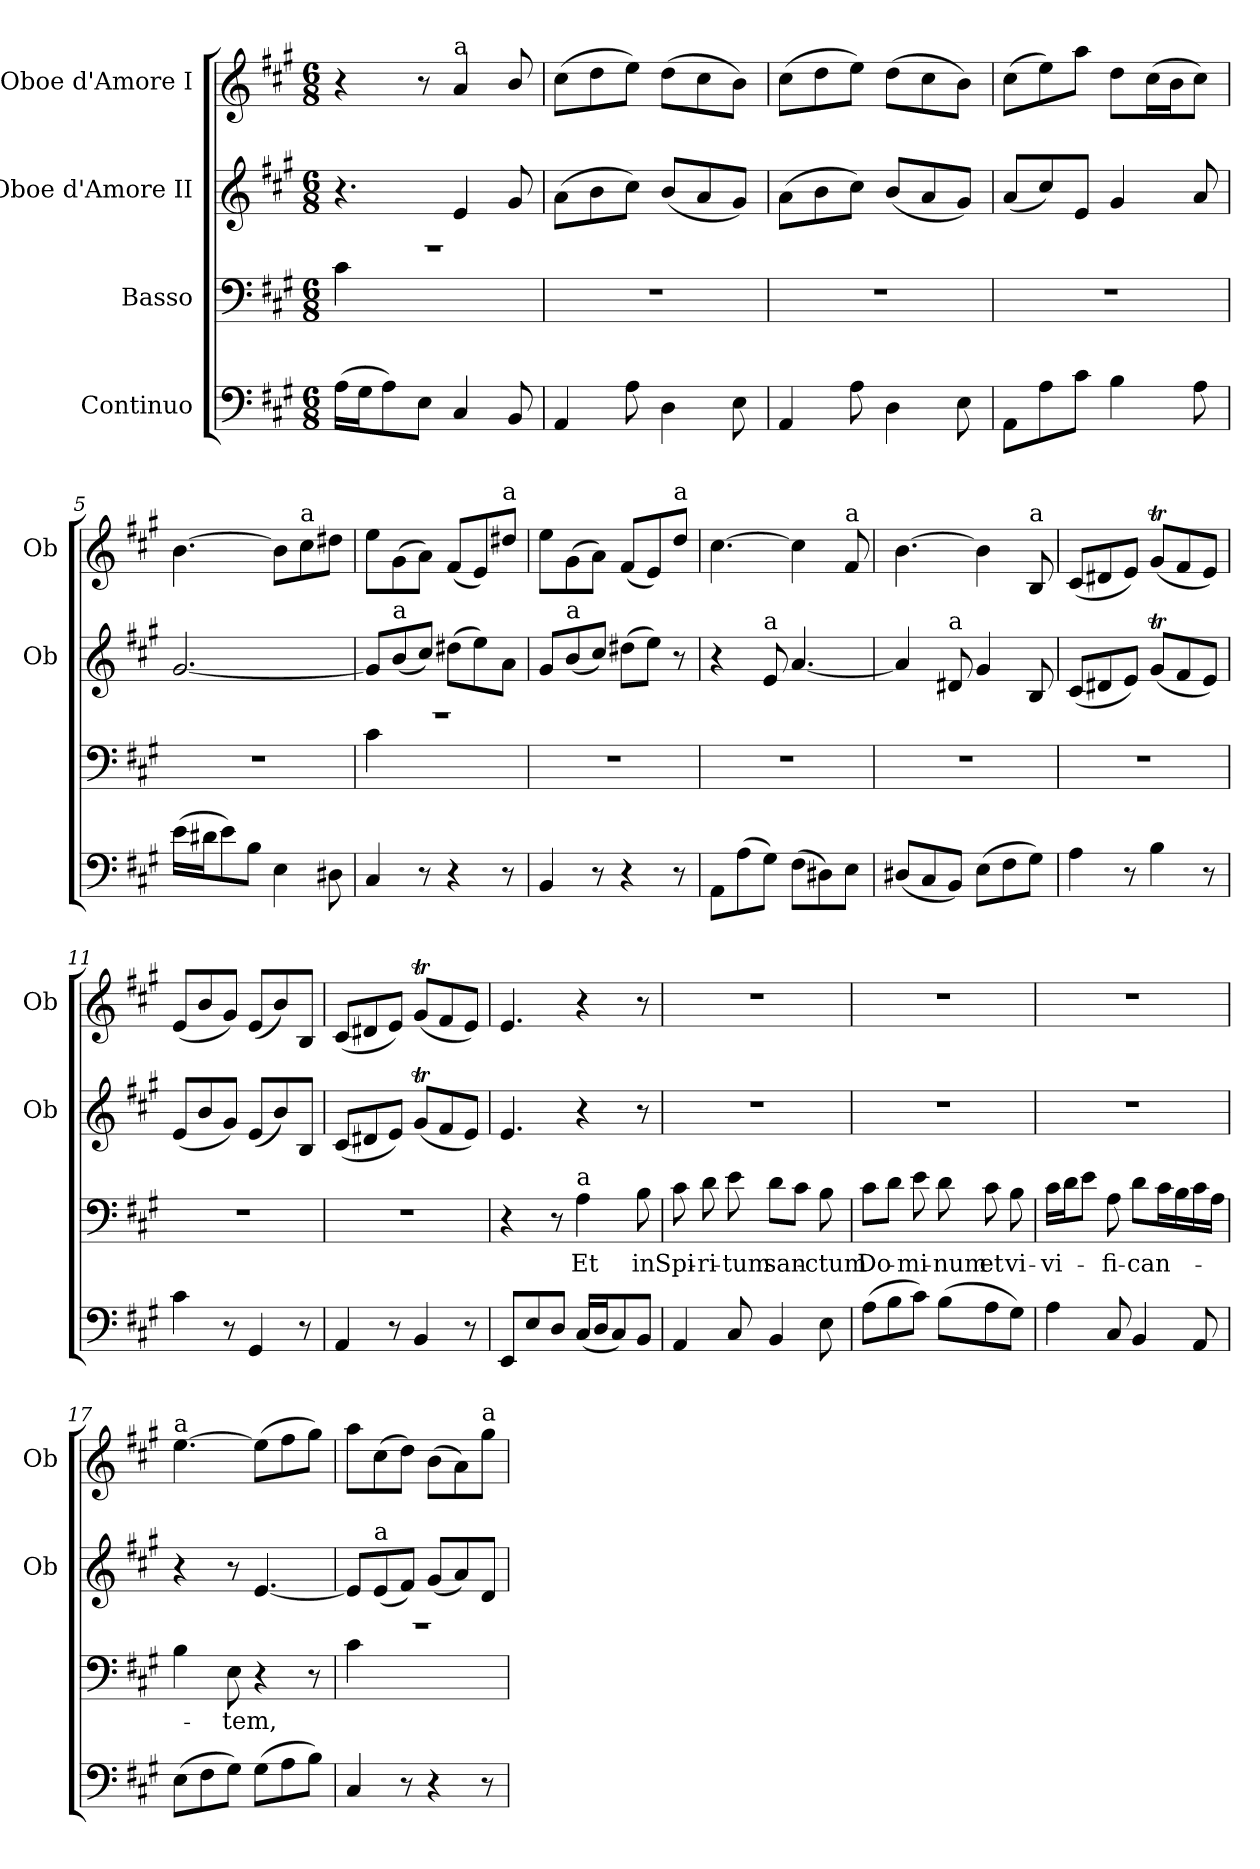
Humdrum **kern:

**kern	**kern	**text	**kern	**kern
*part4	*part3	*part3	*part2	*part1
*staff4	*staff3	*staff3	*staff2	*staff1
*I"Continuo	*I"Basso	*	*I"Oboe d'Amore II	*I"Oboe d'Amore I
*	*	*	*I'Ob	*I'Ob
*clefF4	*clefF4	*	*clefG2	*clefG2
*k[f#c#g#]	*k[f#c#g#]	*	*k[f#c#g#]	*k[f#c#g#]
*M6/8	*M6/8	*	*M6/8	*M6/8
=1	=1	=1	=1	=1
*	*^	*	*	*
(16A\LL	2.r	4c#\	.	4.r	4r
16G#\J	.	.	.	.	.
8A\)	.	.	.	.	.
8E\J	.	2ryy	.	.	8r
!	!	!	!	!	!LO:TX:a:t=a
4C#/	.	.	.	4e/	4a/
8BB/	.	.	.	8g#/	8b/
*	*v	*v	*	*	*
=2	=2	=2	=2	=2
4AA/	2.r	.	(8a\L	(8cc#\L
.	.	.	8b\	8dd\
8A\	.	.	8cc#\J)	8ee\J)
4D\	.	.	(8b/L	(8dd\L
.	.	.	8a/	8cc#\
8E\	.	.	8g#/J)	8b\J)
=3	=3	=3	=3	=3
4AA/	2.r	.	(8a\L	(8cc#\L
.	.	.	8b\	8dd\
8A\	.	.	8cc#\J)	8ee\J)
4D\	.	.	(8b/L	(8dd\L
.	.	.	8a/	8cc#\
8E\	.	.	8g#/J)	8b\J)
=4	=4	=4	=4	=4
8AA\L	2.r	.	(8a/L	(8cc#\L
8A\	.	.	8cc#/)	8ee\)
8c#\J	.	.	8e/J	8aa\J
4B\	.	.	4g#/	8dd\L
.	.	.	.	(16cc#\L
.	.	.	.	16b\J
8A\	.	.	8a/	8cc#\J)
=5	=5	=5	=5	=5
(16e\LL	2.r	.	[2.g#/	[4.b\
16d#X\J	.	.	.	.
8e\)	.	.	.	.
8B\J	.	.	.	.
4E\	.	.	.	8b\L]
!	!	!	!	!LO:TX:a:t=a
.	.	.	.	8cc#\
8D#X\	.	.	.	8dd#X\J
=6	=6	=6	=6	=6
*	*^	*	*	*
4C#/	2.r	4c#\	.	8g#/L]	8ee\L
!	!	!	!	!LO:TX:a:t=a	!
.	.	.	.	(8b/	(8g#\
8r	.	2ryy	.	8cc#/J)	8a\J)
4r	.	.	.	(8dd#X\L	(8f#/L
.	.	.	.	8ee\)	8e/)
!	!	!	!	!	!LO:TX:a:t=a
8r	.	.	.	8a\J	8dd#X/J
*	*v	*v	*	*	*
=7	=7	=7	=7	=7
4BB/	2.r	.	8g#/L	8ee\L
!	!	!	!LO:TX:a:t=a	!
.	.	.	(8b/	(8g#\
8r	.	.	8cc#/J)	8a\J)
4r	.	.	(8dd#X\L	(8f#/L
.	.	.	8ee\J)	8e/)
!	!	!	!	!LO:TX:a:t=a
8r	.	.	8r	8dd/J
=8	=8	=8	=8	=8
8AA\L	2.r	.	4r	[4.cc#\
(8A\	.	.	.	.
!	!	!	!LO:TX:a:t=a	!
8G#\J)	.	.	8e/	.
(8F#\L	.	.	[4.a/	4cc#\]
8D#X\)	.	.	.	.
!	!	!	!	!LO:TX:a:t=a
8E\J	.	.	.	8f#/
=9	=9	=9	=9	=9
(8D#X/L	2.r	.	4a/]	[4.b\
8C#/	.	.	.	.
!	!	!	!LO:TX:a:t=a	!
8BB/J)	.	.	8d#X/	.
(8E\L	.	.	4g#/	4b\]
8F#\	.	.	.	.
!	!	!	!	!LO:TX:a:t=a
8G#\J)	.	.	8B/	8B/
=10	=10	=10	=10	=10
4A\	2.r	.	(8c#/L	(8c#/L
.	.	.	8d#X/	8d#X/
8r	.	.	8e/J)	8e/J)
4B\	.	.	(8g#t/L	(8g#t/L
.	.	.	8f#/	8f#/
8r	.	.	8e/J)	8e/J)
=11	=11	=11	=11	=11
4c#\	2.r	.	(8e/L	(8e/L
.	.	.	8b/	8b/
8r	.	.	8g#/J)	8g#/J)
4GG#/	.	.	(8e/L	(8e/L
.	.	.	8b/)	8b/)
8r	.	.	8B/J	8B/J
=12	=12	=12	=12	=12
4AA/	2.r	.	(8c#/L	(8c#/L
.	.	.	8d#X/	8d#X/
8r	.	.	8e/J)	8e/J)
4BB/	.	.	(8g#t/L	(8g#t/L
.	.	.	8f#/	8f#/
8r	.	.	8e/J)	8e/J)
=13	=13	=13	=13	=13
8EE/L	4r	.	4.e/	4.e/
8E/	.	.	.	.
8D/J	8r	.	.	.
!	!LO:TX:a:t=a	!	!	!
(16C#/LL	4A\	Et	4r	4r
16D/J	.	.	.	.
8C#/)	.	.	.	.
8BB/J	8B\	in	8r	8r
=14	=14	=14	=14	=14
4AA/	8c#\	Spi-	2.r	2.r
.	8d\	-ri-	.	.
8C#/	8e\	-tum	.	.
4BB/	8d\L	san-	.	.
.	8c#\J	.	.	.
8E\	8B\	-ctum	.	.
=15	=15	=15	=15	=15
(8A\L	8c#\L	Do-	2.r	2.r
8B\	8d\J	.	.	.
8c#\J)	8e\	-mi-	.	.
(8B\L	8d\	-num	.	.
8A\	8c#\	et	.	.
8G#\J)	8B\	vi-	.	.
=16	=16	=16	=16	=16
4A\	16c#\LL	-vi-	2.r	2.r
.	16d\J	.	.	.
.	8e\J	.	.	.
8C#/	8A\	-fi-	.	.
4BB/	8d\L	-can-	.	.
.	16c#\L	.	.	.
.	16B\	.	.	.
8AA/	16c#\	.	.	.
.	16A\JJ	.	.	.
=17	=17	=17	=17	=17
!	!	!	!	!LO:TX:a:t=a
(8E\L	4B\	.	4r	[4.ee\
8F#\	.	.	.	.
8G#\J)	8E\	-tem,	8r	.
(8G#\L	4r	.	[4.e/	(8ee\L]
8A\	.	.	.	8ff#\
8B\J)	8r	.	.	8gg#\J)
=18	=18	=18	=18	=18
*	*^	*	*	*
4C#/	2.r	4c#\	.	8e/L]	8aa\L
!	!	!	!	!LO:TX:a:t=a	!
.	.	.	.	(8e/	(8cc#\
8r	.	2ryy	.	8f#/J)	8dd\J)
4r	.	.	.	(8g#/L	(8b\L
.	.	.	.	8a/)	8a\)
!	!	!	!	!	!LO:TX:a:t=a
8r	.	.	.	8d/J	8gg#\J
*	*v	*v	*	*	*
=	=	=	=	=
*-	*-	*-	*-	*-
